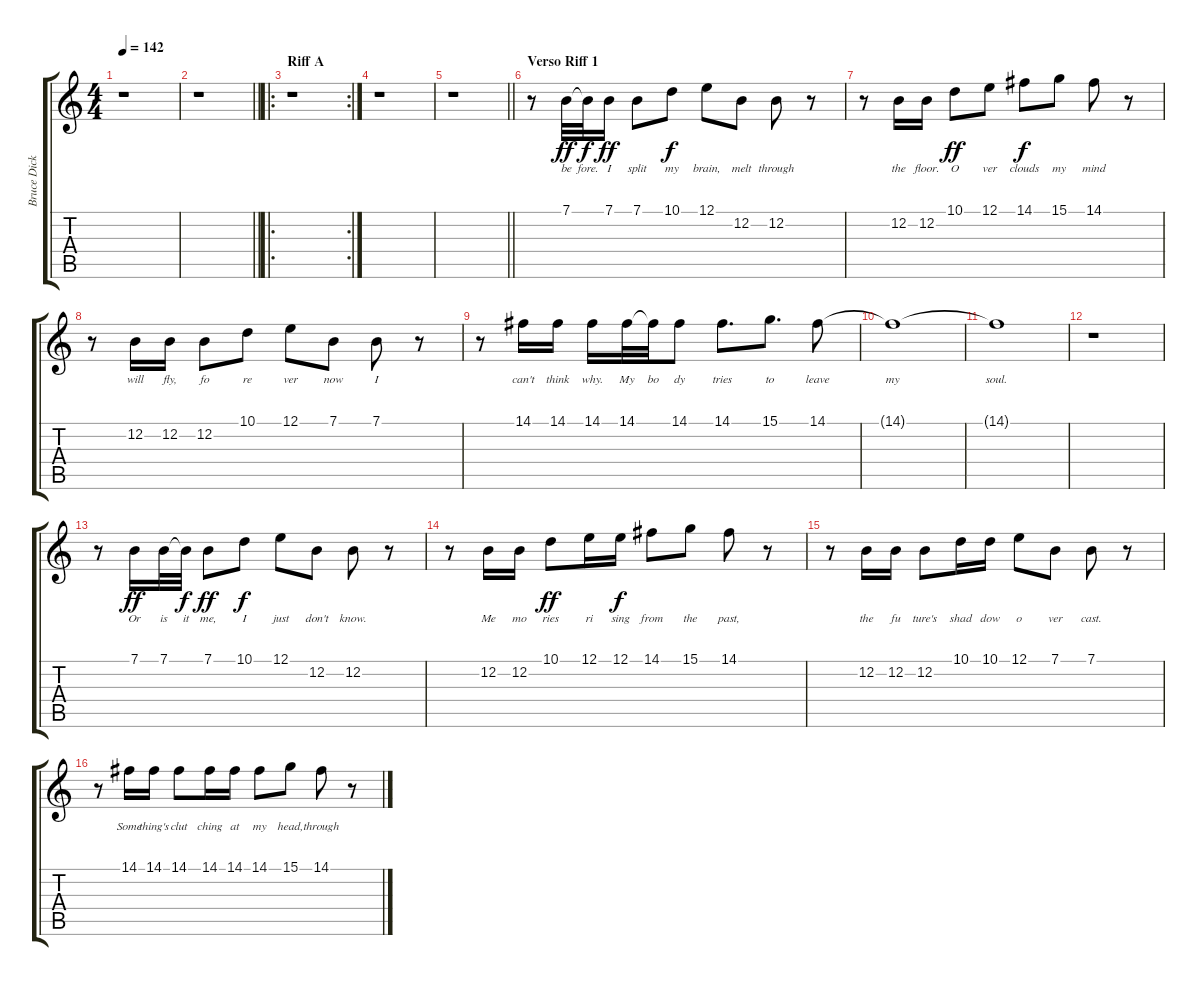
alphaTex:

\track ("Bruce Dickinson" "Bruce Dick") {instrument lead2sawtooth}
\staff {score tabs}
\tuning (E4 B3 G3 D3 A2 E2) {hide}
\ts (4 4)
\tempo 142
\clef g2
\ks c
r.1{dy f} |
\barLineRight lightlight
r.1 |
\ro
\rc 2
\section ("" "Riff A")
r.1 |
r.1 |
\barLineRight lightlight
r.1 |
\section ("" "Verso Riff 1")
r.8 7.1.32{lyrics (0 "be") lyrics (1 "") lyrics (2 "") lyrics (3 "") lyrics (4 "") dy ff} 7.1{t}.32{lyrics (0 "fore.") lyrics (1 "") lyrics (2 "") lyrics (3 "") lyrics (4 "") dy f} 7.1.16{lyrics (0 "I") lyrics (1 "") lyrics (2 "") lyrics (3 "") lyrics (4 "") dy ff} 7.1.8{lyrics (0 "split") lyrics (1 "") lyrics (2 "") lyrics (3 "") lyrics (4 "")} 10.1.8{lyrics (0 "my") lyrics (1 "") lyrics (2 "") lyrics (3 "") lyrics (4 "") dy f} 12.1.8{lyrics (0 "brain,") lyrics (1 "") lyrics (2 "") lyrics (3 "") lyrics (4 "")} 12.2.8{lyrics (0 "melt") lyrics (1 "") lyrics (2 "") lyrics (3 "") lyrics (4 "")} 12.2.8{lyrics (0 "through") lyrics (1 "") lyrics (2 "") lyrics (3 "") lyrics (4 "")} r.8 |
r.8 12.2.16{lyrics (0 "the") lyrics (1 "") lyrics (2 "") lyrics (3 "") lyrics (4 "")} 12.2.16{lyrics (0 "floor.") lyrics (1 "") lyrics (2 "") lyrics (3 "") lyrics (4 "")} 10.1.8{lyrics (0 "O") lyrics (1 "") lyrics (2 "") lyrics (3 "") lyrics (4 "") dy ff} 12.1.8{lyrics (0 "ver") lyrics (1 "") lyrics (2 "") lyrics (3 "") lyrics (4 "")} 14.1.8{lyrics (0 "clouds") lyrics (1 "") lyrics (2 "") lyrics (3 "") lyrics (4 "") dy f} 15.1.8{lyrics (0 "my") lyrics (1 "") lyrics (2 "") lyrics (3 "") lyrics (4 "")} 14.1.8{lyrics (0 "mind") lyrics (1 "") lyrics (2 "") lyrics (3 "") lyrics (4 "")} r.8 |
r.8 12.2.16{lyrics (0 "will") lyrics (1 "") lyrics (2 "") lyrics (3 "") lyrics (4 "")} 12.2.16{lyrics (0 "fly,") lyrics (1 "") lyrics (2 "") lyrics (3 "") lyrics (4 "")} 12.2.8{lyrics (0 "fo") lyrics (1 "") lyrics (2 "") lyrics (3 "") lyrics (4 "")} 10.1.8{lyrics (0 "re") lyrics (1 "") lyrics (2 "") lyrics (3 "") lyrics (4 "")} 12.1.8{lyrics (0 "ver") lyrics (1 "") lyrics (2 "") lyrics (3 "") lyrics (4 "")} 7.1.8{lyrics (0 "now") lyrics (1 "") lyrics (2 "") lyrics (3 "") lyrics (4 "")} 7.1.8{lyrics (0 "I") lyrics (1 "") lyrics (2 "") lyrics (3 "") lyrics (4 "")} r.8 |
r.8 14.1.16{lyrics (0 "can't") lyrics (1 "") lyrics (2 "") lyrics (3 "") lyrics (4 "")} 14.1.16{lyrics (0 "think") lyrics (1 "") lyrics (2 "") lyrics (3 "") lyrics (4 "")} 14.1.16{lyrics (0 "why.") lyrics (1 "") lyrics (2 "") lyrics (3 "") lyrics (4 "")} 14.1.32{lyrics (0 "My") lyrics (1 "") lyrics (2 "") lyrics (3 "") lyrics (4 "")} 14.1{t}.32{lyrics (0 "bo") lyrics (1 "") lyrics (2 "") lyrics (3 "") lyrics (4 "")} 14.1.8{lyrics (0 "dy") lyrics (1 "") lyrics (2 "") lyrics (3 "") lyrics (4 "")} 14.1.8{d lyrics (0 "tries") lyrics (1 "") lyrics (2 "") lyrics (3 "") lyrics (4 "")} 15.1.8{d lyrics (0 "to") lyrics (1 "") lyrics (2 "") lyrics (3 "") lyrics (4 "")} 14.1.8{lyrics (0 "leave") lyrics (1 "") lyrics (2 "") lyrics (3 "") lyrics (4 "")} |
14.1{t}.1{lyrics (0 "my") lyrics (1 "") lyrics (2 "") lyrics (3 "") lyrics (4 "")} |
14.1{t}.1{lyrics (0 "soul.") lyrics (1 "") lyrics (2 "") lyrics (3 "") lyrics (4 "")} |
r.1 |
r.8 7.1.16{lyrics (0 "Or") lyrics (1 "") lyrics (2 "") lyrics (3 "") lyrics (4 "") dy ff} 7.1.32{lyrics (0 "is") lyrics (1 "") lyrics (2 "") lyrics (3 "") lyrics (4 "")} 7.1{t}.32{lyrics (0 "it") lyrics (1 "") lyrics (2 "") lyrics (3 "") lyrics (4 "") dy f} 7.1.8{lyrics (0 "me,") lyrics (1 "") lyrics (2 "") lyrics (3 "") lyrics (4 "") dy ff} 10.1.8{lyrics (0 "I") lyrics (1 "") lyrics (2 "") lyrics (3 "") lyrics (4 "") dy f} 12.1.8{lyrics (0 "just") lyrics (1 "") lyrics (2 "") lyrics (3 "") lyrics (4 "")} 12.2.8{lyrics (0 "don't") lyrics (1 "") lyrics (2 "") lyrics (3 "") lyrics (4 "")} 12.2.8{lyrics (0 "know.") lyrics (1 "") lyrics (2 "") lyrics (3 "") lyrics (4 "")} r.8 |
r.8 12.2.16{lyrics (0 "Me") lyrics (1 "") lyrics (2 "") lyrics (3 "") lyrics (4 "")} 12.2.16{lyrics (0 "mo") lyrics (1 "") lyrics (2 "") lyrics (3 "") lyrics (4 "")} 10.1.8{lyrics (0 "ries") lyrics (1 "") lyrics (2 "") lyrics (3 "") lyrics (4 "") dy ff} 12.1.16{lyrics (0 "ri") lyrics (1 "") lyrics (2 "") lyrics (3 "") lyrics (4 "")} 12.1.16{lyrics (0 "sing") lyrics (1 "") lyrics (2 "") lyrics (3 "") lyrics (4 "") dy f} 14.1.8{lyrics (0 "from") lyrics (1 "") lyrics (2 "") lyrics (3 "") lyrics (4 "")} 15.1.8{lyrics (0 "the") lyrics (1 "") lyrics (2 "") lyrics (3 "") lyrics (4 "")} 14.1.8{lyrics (0 "past,") lyrics (1 "") lyrics (2 "") lyrics (3 "") lyrics (4 "")} r.8 |
r.8 12.2.16{lyrics (0 "the") lyrics (1 "") lyrics (2 "") lyrics (3 "") lyrics (4 "")} 12.2.16{lyrics (0 "fu") lyrics (1 "") lyrics (2 "") lyrics (3 "") lyrics (4 "")} 12.2.8{lyrics (0 "ture's") lyrics (1 "") lyrics (2 "") lyrics (3 "") lyrics (4 "")} 10.1.16{lyrics (0 "shad") lyrics (1 "") lyrics (2 "") lyrics (3 "") lyrics (4 "")} 10.1.16{lyrics (0 "dow") lyrics (1 "") lyrics (2 "") lyrics (3 "") lyrics (4 "")} 12.1.8{lyrics (0 "o") lyrics (1 "") lyrics (2 "") lyrics (3 "") lyrics (4 "")} 7.1.8{lyrics (0 "ver") lyrics (1 "") lyrics (2 "") lyrics (3 "") lyrics (4 "")} 7.1.8{lyrics (0 "cast.") lyrics (1 "") lyrics (2 "") lyrics (3 "") lyrics (4 "")} r.8 |
r.8 14.1.16{lyrics (0 "Some") lyrics (1 "") lyrics (2 "") lyrics (3 "") lyrics (4 "")} 14.1.16{lyrics (0 "thing's") lyrics (1 "") lyrics (2 "") lyrics (3 "") lyrics (4 "")} 14.1.8{lyrics (0 "clut") lyrics (1 "") lyrics (2 "") lyrics (3 "") lyrics (4 "")} 14.1.16{lyrics (0 "ching") lyrics (1 "") lyrics (2 "") lyrics (3 "") lyrics (4 "")} 14.1.16{lyrics (0 "at") lyrics (1 "") lyrics (2 "") lyrics (3 "") lyrics (4 "")} 14.1.8{lyrics (0 "my") lyrics (1 "") lyrics (2 "") lyrics (3 "") lyrics (4 "")} 15.1.8{lyrics (0 "head,") lyrics (1 "") lyrics (2 "") lyrics (3 "") lyrics (4 "")} 14.1.8{lyrics (0 "through") lyrics (1 "") lyrics (2 "") lyrics (3 "") lyrics (4 "")} r.8
